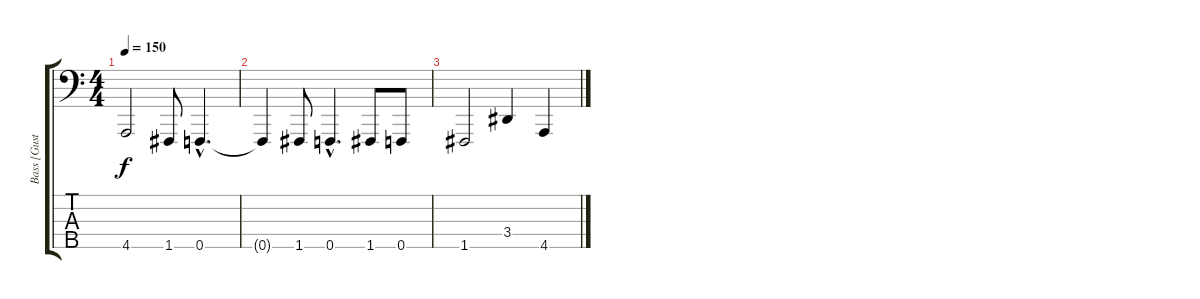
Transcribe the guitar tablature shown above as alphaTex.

\track ("Bass [Gustaf Hielm]" "Bass [Gust") {instrument electricbasspick}
\staff {score tabs}
\tuning (Eb2 Bb1 F1 C1 F0) {hide}
\ts (4 4)
\tempo 150
\clef f4
\ks c
4.5{t}.2{dy f} 1.5.8 0.5{hac}.4{d} |
0.5{t}.4 1.5.8 0.5{hac}.4{d} 1.5.8 0.5.8 |
1.5.2 3.4.4 4.5.4
